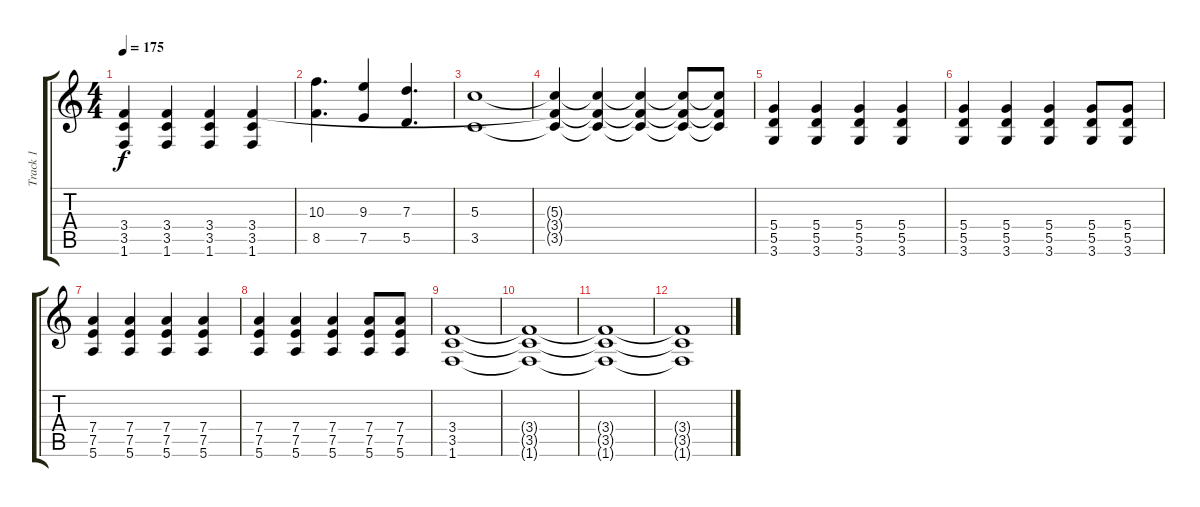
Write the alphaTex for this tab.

\track ("Track 1" "Track 1") {instrument overdrivenguitar}
\staff {score tabs}
\tuning (E4 B3 G3 D3 A2 E2) {hide}
\ts (4 4)
\tempo 175
\clef g2
\ks c
(3.4 3.5 1.6).4{dy f} (3.4 3.5 1.6).4 (3.4 3.5 1.6).4 (3.4 3.5 1.6).4 |
(10.3 8.5).4{d} (9.3 7.5).4 (7.3 5.5).4{d} |
(5.3 3.5).1 |
(5.3{t} 3.4{t} 3.5{t}).4 (5.3{t} 3.4{t} 3.5{t}).4 (5.3{t} 3.4{t} 3.5{t}).4 (5.3{t} 3.4{t} 3.5{t}).8 (5.3{t} 3.4{t} 3.5{t}).8 |
(5.4 5.5 3.6).4 (5.4 5.5 3.6).4 (5.4 5.5 3.6).4 (5.4 5.5 3.6).4 |
(5.4 5.5 3.6).4 (5.4 5.5 3.6).4 (5.4 5.5 3.6).4 (5.4 5.5 3.6).8 (5.4 5.5 3.6).8 |
(7.4 7.5 5.6).4 (7.4 7.5 5.6).4 (7.4 7.5 5.6).4 (7.4 7.5 5.6).4 |
(7.4 7.5 5.6).4 (7.4 7.5 5.6).4 (7.4 7.5 5.6).4 (7.4 7.5 5.6).8 (7.4 7.5 5.6).8 |
(3.4 3.5 1.6).1 |
(3.4{t} 3.5{t} 1.6{t}).1 |
(3.4{t} 3.5{t} 1.6{t}).1 |
(3.4{t} 3.5{t} 1.6{t}).1
